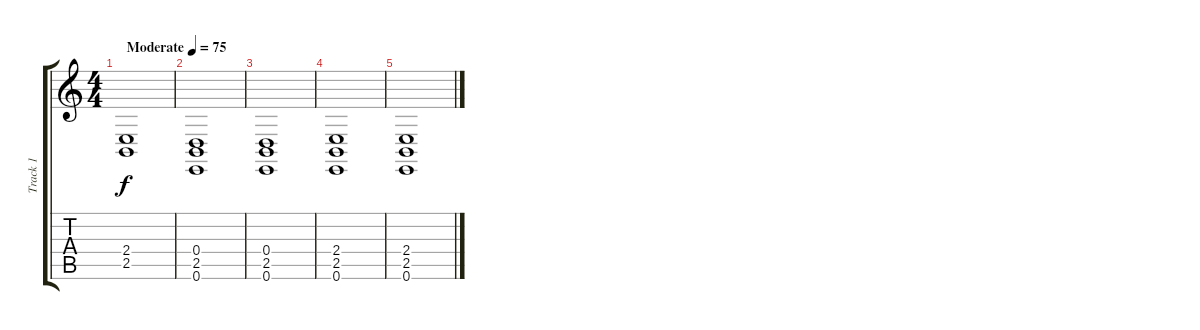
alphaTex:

\track ("Track 1" "Track 1") {instrument seashore}
\staff {score tabs}
\tuning (E4 B3 G3 D3 A2 E2) {hide}
\ts (4 4)
\tempo (75 "Moderate")
\clef g2
\ks c
(2.4 2.5).1{dy f instrument seashore} |
(0.4 2.5 0.6).1 |
(0.4 2.5 0.6).1 |
(2.4 2.5 0.6).1 |
(2.4 2.5 0.6).1
